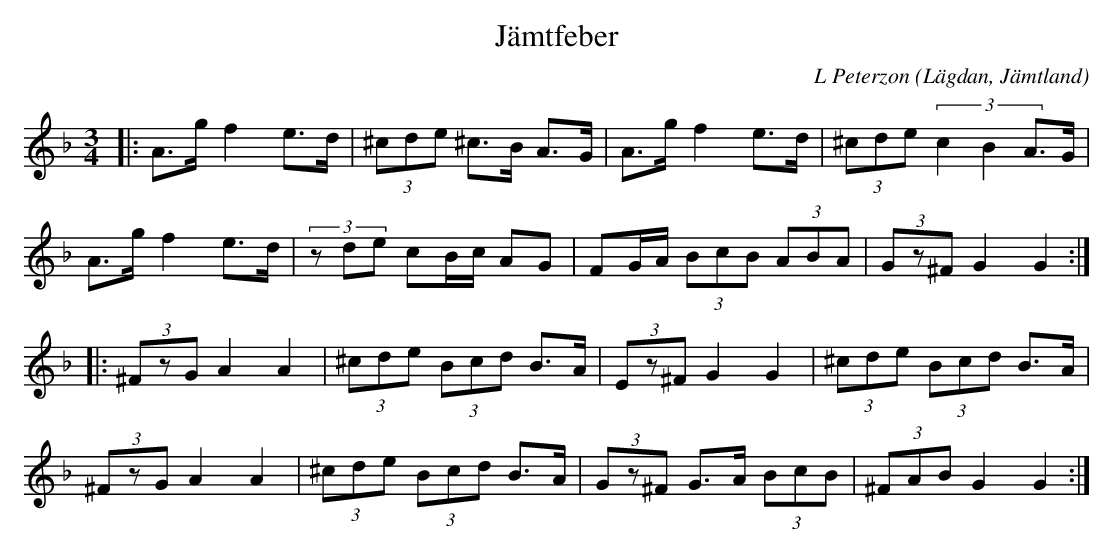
X:1
T:Jämtfeber
C: L Peterzon
O:Lägdan, Jämtland
M:3/4
L:1/8
K:Dm
|: A>g f2 e>d|(3^cde ^c>B A>G|A>g f2 e>d|(3^cde (3c2B2A>G|
A>g f2 e>d|(3zde cB/c/ AG|FG/A/ (3BcB (3ABA|(3Gz^F G2 G2:|
|:(3^FzG A2 A2|(3^cde (3Bcd B>A|(3Ez^F G2 G2|(3^cde (3Bcd B>A|
(3^FzG A2 A2|(3^cde (3Bcd B>A| (3Gz^F G>A (3BcB|(3^FAB G2 G2:|
